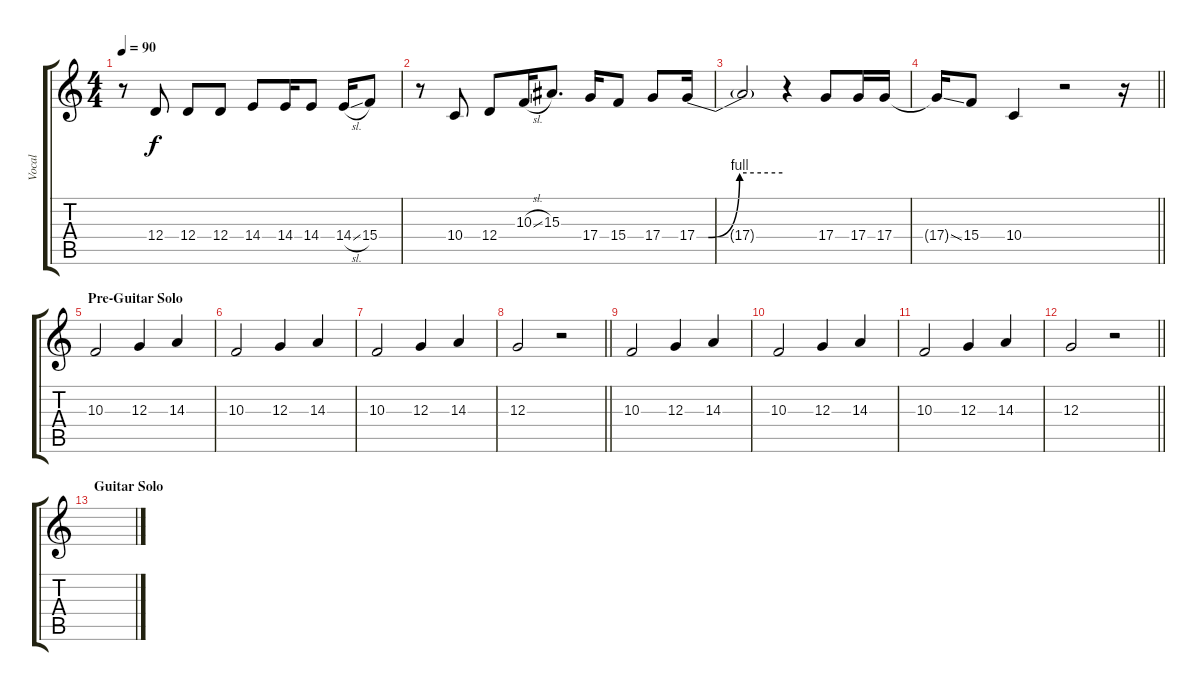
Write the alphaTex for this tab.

\track ("Vocal" "Vocal") {instrument clarinet}
\staff {score tabs}
\tuning (E4 B3 G3 D3 A2 D2) {hide}
\ts (4 4)
\tempo 90
\clef g2
\ks c
r.8{dy f} 12.4.8 12.4.8 12.4.8 14.4.8 14.4.16 14.4.8 14.4{sl}.16 15.4.8 |
r.8 10.4.8 12.4.8 10.3{sl}.16 15.3.8{d} 17.4.16 15.4.8 17.4.8 17.4{be (custom 0 0 8 0 30 4 45 4 60 4)}.16 |
17.4{t}.2 r.4 17.4.8 17.4.16 17.4.16 |
\barLineRight lightlight
17.4{ss t}.16 15.4.8 10.4.4 r.2 r.16 |
\section ("" "Pre-Guitar Solo")
10.3.2{volume 9 balance 0} 12.3.4 14.3.4 |
10.3.2 12.3.4 14.3.4 |
10.3.2 12.3.4 14.3.4 |
\barLineRight lightlight
12.3.2 r.2 |
10.3.2 12.3.4 14.3.4 |
10.3.2 12.3.4 14.3.4 |
10.3.2 12.3.4 14.3.4 |
\barLineRight lightlight
12.3.2 r.2 |
\section ("" "Guitar Solo")
